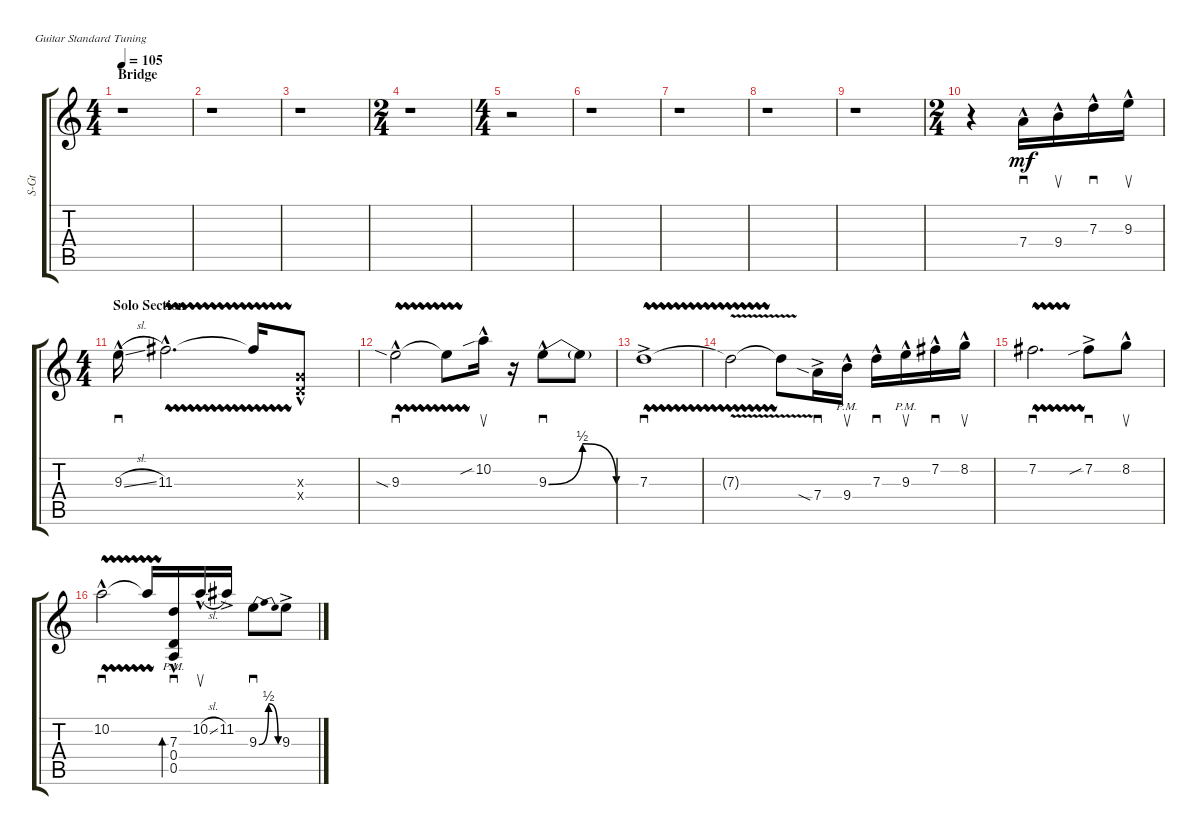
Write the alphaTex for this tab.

\defaultSystemsLayout 4
\otherSystemsTrackNameOrientation horizontal
\chordDiagramsInScore
\track ("Zakk Wylde Acoustic Lead" "S-Gt") {instrument acousticguitarsteel}
\staff {score tabs}
\tuning (E4 B3 G3 D3 A2 E2)
\ts (4 4)
\section ("" "Bridge")
\tempo 105
\clef g2
\scale
0.5
\ks c
r.1{dy mf} |
\scale
0.5 r.1 |
\scale
0.5 r.1 |
\ts (2 4)
\scale
0.358974 r.1 |
\ts (4 4)
\scale
0.641026 r.2 |
\scale
0.641026 r.1 |
\scale
0.358974 r.1 |
\scale
0.5 r.1 |
\scale
0.5 r.1 |
\ts (2 4)
\scale
0.641026 r.4 7.4{hac}.16{sd} 9.4{hac}.16{su} 7.3{hac}.16{sd} 9.3{hac}.16{su} |
\ts (4 4)
\section ("" "Solo Section")
\scale
0.641026 9.3{sl hac}.16{sd} 11.3{vw hac}.2{d} 11.3{t}.16 (0.4{hac x} 0.3{hac x}).8 |
\scale
0.358974 9.3{vw sia hac}.2{sd} 9.3{t}.8 10.2{sib hac}.16{su} r.16 9.3{be (bendrelease 14.399999999999999 0 24.599999999999998 2 34.199999999999996 2 39.6 0) hac}.8{sd} 9.3{t}.8 |
\scale
0.5 7.3{vw ac}.1{sd} |
\scale
0.5 7.3{v t}.2 7.3{v t}.8 7.4{sia ac}.16{sd} 9.4{hac pm}.16{su} 7.3{hac}.16{sd} 9.3{hac pm}.16{su} 7.2{hac}.16{sd} 8.2{hac}.16{su} |
\scale
0.5 7.2{vw}.2{d sd} 7.2{sib ac}.8{sd} 8.2{hac}.8{su} |
\scale
0.5 10.2{vw hac}.2{sd} 10.2{t}.16 (7.3{hac} 0.4{pm} 0.5{pm}).16{sd bd 92} 10.2{sl hac}.16{su} 11.2{ac}.16 9.3{be (bendrelease 13.799999999999999 0 25.2 2 33.6 2 50.4 0)}.8{sd} 9.3{ac}.8
